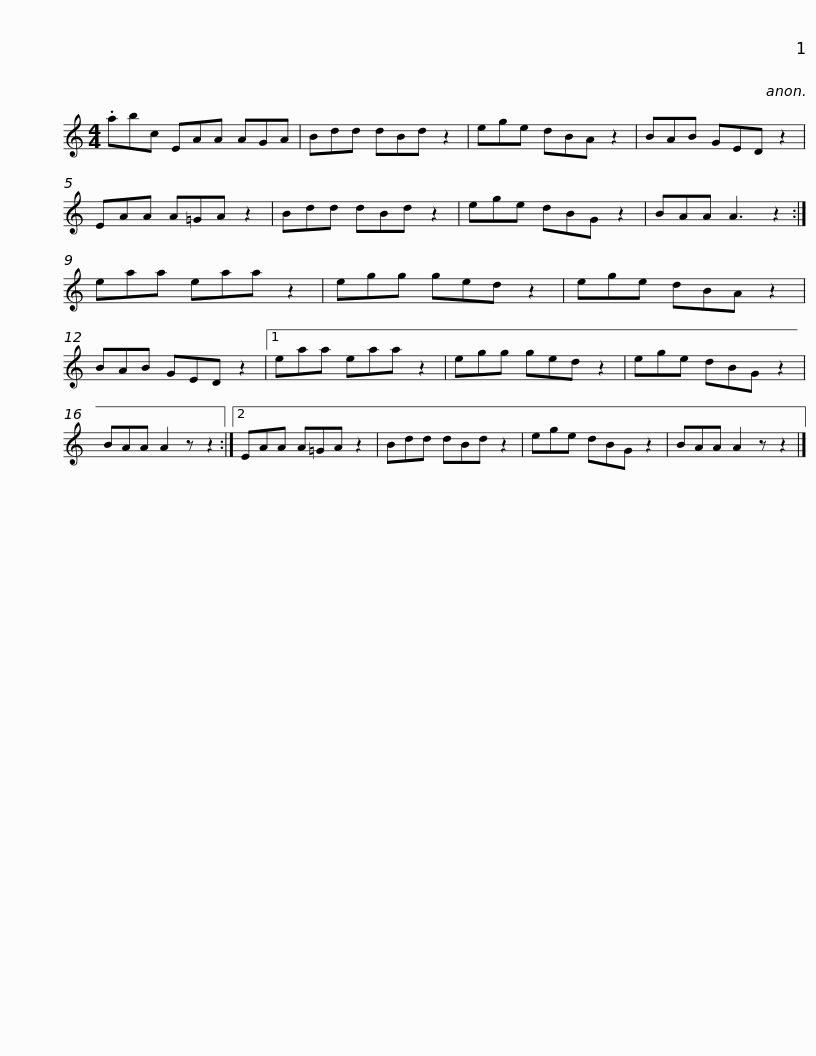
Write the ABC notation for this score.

X:1
L:1/8
M:4/4
I:linebreak $
K:C
V:1 treble
V:1
 .abc EAA AGA | Bdd dBd z2 | ege dBA z2 | BAB GED z2 | EAA A=GA z2 | %5
 Bdd dBd z2 |$ ege dBG z2 | BAA A3 z2 :| eaa eaa z2 | egg ged z2 | %10
 ege dBA z2 | BAB GED z2 |1$ eaa eaa z2 | egg ged z2 | ege dBG z2 | %15
 BAA A2 z z2 :|2 EAA A=GA z2 | Bdd dBd z2 |$ ege dBG z2 | BAA A2 z z2 |] %20
